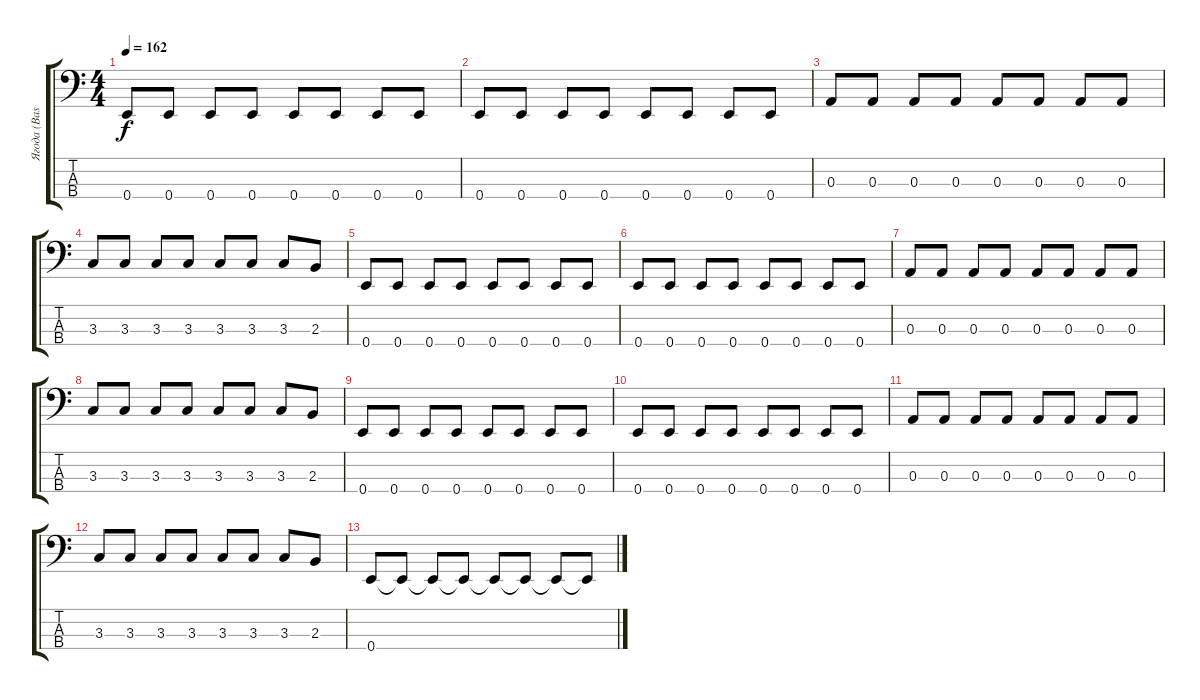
\track ("Ягода (Bass)" "Ягода (Bas") {instrument electricbassfinger}
\staff {score tabs}
\tuning (G2 D2 A1 E1) {hide}
\ts (4 4)
\tempo 162
\clef f4
\ks c
0.4.8{dy f} 0.4.8 0.4.8 0.4.8 0.4.8 0.4.8 0.4.8 0.4.8 |
0.4.8 0.4.8 0.4.8 0.4.8 0.4.8 0.4.8 0.4.8 0.4.8 |
0.3.8 0.3.8 0.3.8 0.3.8 0.3.8 0.3.8 0.3.8 0.3.8 |
3.3.8 3.3.8 3.3.8 3.3.8 3.3.8 3.3.8 3.3.8 2.3.8 |
0.4.8 0.4.8 0.4.8 0.4.8 0.4.8 0.4.8 0.4.8 0.4.8 |
0.4.8 0.4.8 0.4.8 0.4.8 0.4.8 0.4.8 0.4.8 0.4.8 |
0.3.8 0.3.8 0.3.8 0.3.8 0.3.8 0.3.8 0.3.8 0.3.8 |
3.3.8 3.3.8 3.3.8 3.3.8 3.3.8 3.3.8 3.3.8 2.3.8 |
0.4.8 0.4.8 0.4.8 0.4.8 0.4.8 0.4.8 0.4.8 0.4.8 |
0.4.8 0.4.8 0.4.8 0.4.8 0.4.8 0.4.8 0.4.8 0.4.8 |
0.3.8 0.3.8 0.3.8 0.3.8 0.3.8 0.3.8 0.3.8 0.3.8 |
3.3.8 3.3.8 3.3.8 3.3.8 3.3.8 3.3.8 3.3.8 2.3.8 |
0.4.8 0.4{t}.8 0.4{t}.8 0.4{t}.8 0.4{t}.8 0.4{t}.8 0.4{t}.8 0.4{t}.8
